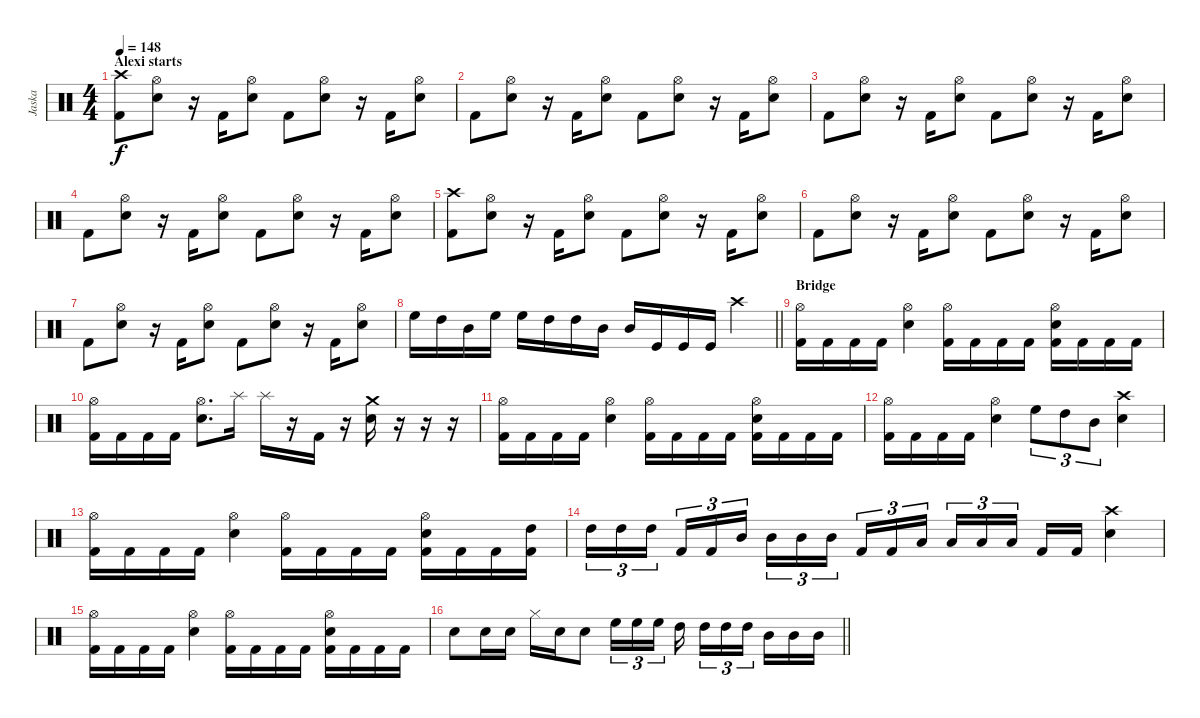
\track ("Jaska" "Jaska") {instrument percussion}
\staff {score}
\articulation defaults
\ts (4 4)
\section ("" "Alexi starts")
\tempo 148
\clef neutral
\ks c
("Crash high (hit)" "Kick (hit) 2").8{dy f} ("Snare (hit) 2" "Hi-Hat (open)").8 r.16 "Kick (hit) 2".16 ("Snare (hit) 2" "Hi-Hat (open)").8 "Kick (hit) 2".8 ("Snare (hit) 2" "Hi-Hat (open)").8 r.16 "Kick (hit) 2".16 ("Snare (hit) 2" "Hi-Hat (open)").8 |
"Kick (hit) 2".8 ("Snare (hit) 2" "Hi-Hat (open)").8 r.16 "Kick (hit) 2".16 ("Snare (hit) 2" "Hi-Hat (open)").8 "Kick (hit) 2".8 ("Snare (hit) 2" "Hi-Hat (open)").8 r.16 "Kick (hit) 2".16 ("Snare (hit) 2" "Hi-Hat (open)").8 |
"Kick (hit) 2".8 ("Snare (hit) 2" "Hi-Hat (open)").8 r.16 "Kick (hit) 2".16 ("Snare (hit) 2" "Hi-Hat (open)").8 "Kick (hit) 2".8 ("Snare (hit) 2" "Hi-Hat (open)").8 r.16 "Kick (hit) 2".16 ("Snare (hit) 2" "Hi-Hat (open)").8 |
"Kick (hit) 2".8 ("Snare (hit) 2" "Hi-Hat (open)").8 r.16 "Kick (hit) 2".16 ("Snare (hit) 2" "Hi-Hat (open)").8 "Kick (hit) 2".8 ("Snare (hit) 2" "Hi-Hat (open)").8 r.16 "Kick (hit) 2".16 ("Snare (hit) 2" "Hi-Hat (open)").8 |
("Crash high (hit)" "Kick (hit) 2").8 ("Snare (hit) 2" "Hi-Hat (open)").8 r.16 "Kick (hit) 2".16 ("Snare (hit) 2" "Hi-Hat (open)").8 "Kick (hit) 2".8 ("Snare (hit) 2" "Hi-Hat (open)").8 r.16 "Kick (hit) 2".16 ("Snare (hit) 2" "Hi-Hat (open)").8 |
"Kick (hit) 2".8 ("Snare (hit) 2" "Hi-Hat (open)").8 r.16 "Kick (hit) 2".16 ("Snare (hit) 2" "Hi-Hat (open)").8 "Kick (hit) 2".8 ("Snare (hit) 2" "Hi-Hat (open)").8 r.16 "Kick (hit) 2".16 ("Snare (hit) 2" "Hi-Hat (open)").8 |
"Kick (hit) 2".8 ("Snare (hit) 2" "Hi-Hat (open)").8 r.16 "Kick (hit) 2".16 ("Snare (hit) 2" "Hi-Hat (open)").8 "Kick (hit) 2".8 ("Snare (hit) 2" "Hi-Hat (open)").8 r.16 "Kick (hit) 2".16 ("Snare (hit) 2" "Hi-Hat (open)").8 |
\barLineRight lightlight "High Floor Tom (hit)".16 "High Tom (hit)".16 "Mid Tom (hit)".16 "High Floor Tom (hit)".16 "High Floor Tom (hit)".16 "High Tom (hit)".16 "High Tom (hit)".16 "Mid Tom (hit)".16 "Mid Tom (hit)".16 "Kick (hit)".16 "Kick (hit)".16 "Kick (hit)".16 "Crash high (hit)".4
|
\section ("" "Bridge")
("Hi-Hat (open)" "Kick (hit) 2").16 "Kick (hit) 2".16 "Kick (hit) 2".16 "Kick (hit) 2".16 ("Snare (hit) 2" "Hi-Hat (open)").4 ("Hi-Hat (open)" "Kick (hit) 2").16 "Kick (hit) 2".16 "Kick (hit) 2".16 "Kick (hit) 2".16 ("Snare (hit) 2" "Hi-Hat (open)" "Kick (hit) 2").16 "Kick (hit) 2".16 "Kick (hit) 2".16 "Kick (hit) 2".16 |
("Hi-Hat (open)" "Kick (hit) 2").16 "Kick (hit) 2".16 "Kick (hit) 2".16 "Kick (hit) 2".16 ("Snare (hit) 2" "Hi-Hat (open)").8{d} "Splash (hit)".16 "Splash (hit)".16 r.16 "Kick (hit) 2".16 r.16 ("Snare (hit) 2" "Crash medium (hit)").16 r.16 r.16 r.16 |
("Hi-Hat (open)" "Kick (hit) 2").16 "Kick (hit) 2".16 "Kick (hit) 2".16 "Kick (hit) 2".16 ("Snare (hit) 2" "Hi-Hat (open)").4 ("Hi-Hat (open)" "Kick (hit) 2").16 "Kick (hit) 2".16 "Kick (hit) 2".16 "Kick (hit) 2".16 ("Snare (hit) 2" "Hi-Hat (open)" "Kick (hit) 2").16 "Kick (hit) 2".16 "Kick (hit) 2".16 "Kick (hit) 2".16 |
("Hi-Hat (open)" "Kick (hit) 2").16 "Kick (hit) 2".16 "Kick (hit) 2".16 "Kick (hit) 2".16 ("Snare (hit) 2" "Hi-Hat (open)").4 "High Floor Tom (hit)".8{tu (3 2)} "High Tom (hit)".8{tu (3 2)} "Mid Tom (hit)".8{tu (3 2)} ("Snare (hit) 2" "Crash high (hit)").4 |
("Hi-Hat (open)" "Kick (hit) 2").16 "Kick (hit) 2".16 "Kick (hit) 2".16 "Kick (hit) 2".16 ("Snare (hit) 2" "Hi-Hat (open)").4 ("Hi-Hat (open)" "Kick (hit) 2").16 "Kick (hit) 2".16 "Kick (hit) 2".16 "Kick (hit) 2".16 ("Snare (hit) 2" "Hi-Hat (open)" "Kick (hit) 2").16 "Kick (hit) 2".16 "Kick (hit) 2".16 ("High Tom (hit)" "Kick (hit) 2").16 |
"High Tom (hit)".16{tu (3 2)} "High Tom (hit)".16{tu (3 2)} "High Tom (hit)".16{tu (3 2) beam splitsecondary} "Kick (hit) 2".16{tu (3 2)} "Kick (hit) 2".16{tu (3 2)} "Mid Tom (hit)".16{tu (3 2)} "Mid Tom (hit)".16{tu (3 2)} "Mid Tom (hit)".16{tu (3 2)} "Mid Tom (hit)".16{tu (3 2) beam splitsecondary} "Kick (hit) 2".16{tu (3 2)} "Kick (hit) 2".16{tu (3 2)} "Low Tom (hit)".16{tu (3 2)} "Low Tom (hit)".16{tu (3 2)} "Low Tom (hit)".16{tu (3 2)} "Low Tom (hit)".16{tu (3 2) beam splitsecondary} "Kick (hit) 2".16 "Kick (hit) 2".16 ("Crash high (hit)" "Snare (hit) 2").4 |
("Hi-Hat (open)" "Kick (hit) 2").16 "Kick (hit) 2".16 "Kick (hit) 2".16 "Kick (hit) 2".16 ("Snare (hit) 2" "Hi-Hat (open)").4 ("Hi-Hat (open)" "Kick (hit) 2").16 "Kick (hit) 2".16 "Kick (hit) 2".16 "Kick (hit) 2".16 ("Snare (hit) 2" "Hi-Hat (open)" "Kick (hit) 2").16 "Kick (hit) 2".16 "Kick (hit) 2".16 "Kick (hit) 2".16 |
\barLineRight lightlight "Snare (hit) 2".8 "Snare (hit) 2".16 "Snare (hit) 2".16 "Hi-Hat (closed)".16 "Snare (hit) 2".16 "Snare (hit) 2".8 "High Floor Tom (hit)".16{tu (3 2)} "High Floor Tom (hit)".16{tu (3 2)} "High Floor Tom (hit)".16{tu (3 2) beam splitsecondary} "High Tom (hit)".16{beam splitsecondary} "High Tom (hit)".16{tu (3 2)} "High Tom (hit)".16{tu (3 2)} "High Tom (hit)".16{tu (3 2) beam splitsecondary} "Mid Tom (hit)".16 "Mid Tom (hit)".16 "Mid Tom (hit)".16
